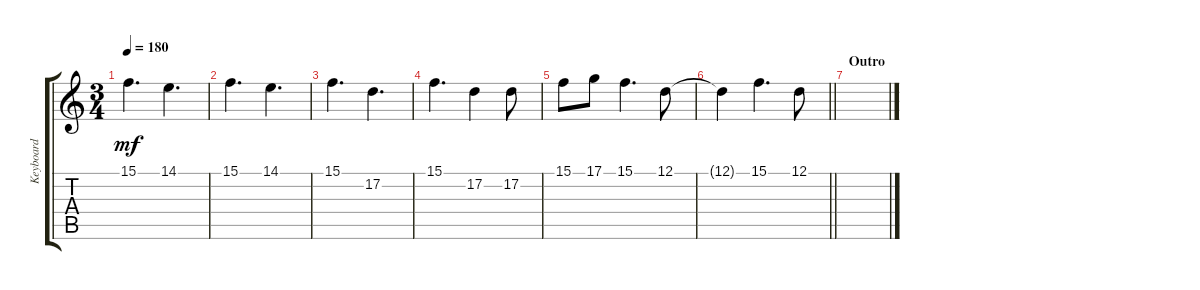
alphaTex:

\track ("Keyboard" "Keyboard") {instrument brightacousticpiano}
\staff {score tabs}
\tuning (D4 A3 F3 C3 G2 C2) {hide}
\ts (3 4)
\tempo 180
\clef g2
\ks c
15.1.4{d dy mf} 14.1.4{d} |
15.1.4{d} 14.1.4{d} |
15.1.4{d} 17.2.4{d} |
15.1.4{d} 17.2.4 17.2.8 |
15.1.8 17.1.8 15.1.4{d} 12.1.8 |
\barLineRight lightlight
12.1{t}.4 15.1.4{d} 12.1.8 |
\section ("" "Outro")
